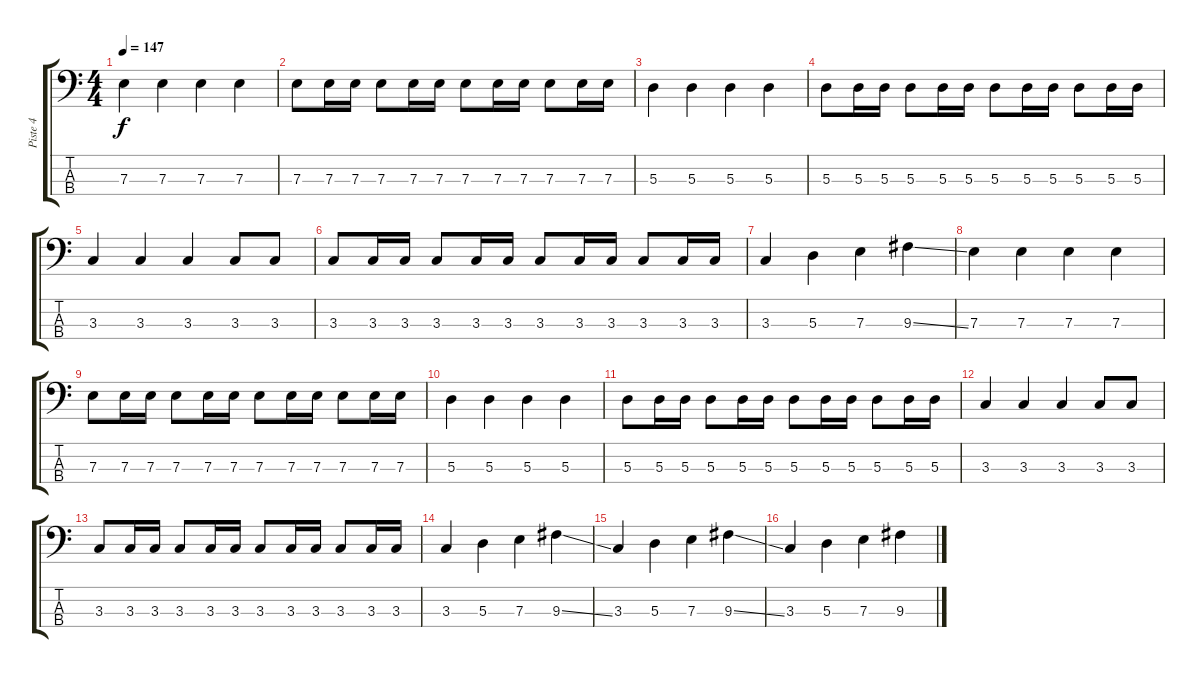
\track ("Piste 4" "Piste 4") {instrument electricbassfinger}
\staff {score tabs}
\tuning (G2 D2 A1 E1) {hide}
\ts (4 4)
\tempo 147
\clef f4
\ks c
7.3.4{dy f instrument electricbassfinger} 7.3.4 7.3.4 7.3.4 |
7.3.8 7.3.16 7.3.16 7.3.8 7.3.16 7.3.16 7.3.8 7.3.16 7.3.16 7.3.8 7.3.16 7.3.16 |
5.3.4 5.3.4 5.3.4 5.3.4 |
5.3.8 5.3.16 5.3.16 5.3.8 5.3.16 5.3.16 5.3.8 5.3.16 5.3.16 5.3.8 5.3.16 5.3.16 |
3.3.4 3.3.4 3.3.4 3.3.8 3.3.8 |
3.3.8 3.3.16 3.3.16 3.3.8 3.3.16 3.3.16 3.3.8 3.3.16 3.3.16 3.3.8 3.3.16 3.3.16 |
3.3.4 5.3.4 7.3.4 9.3{ss}.4 |
7.3.4 7.3.4 7.3.4 7.3.4 |
7.3.8 7.3.16 7.3.16 7.3.8 7.3.16 7.3.16 7.3.8 7.3.16 7.3.16 7.3.8 7.3.16 7.3.16 |
5.3.4 5.3.4 5.3.4 5.3.4 |
5.3.8 5.3.16 5.3.16 5.3.8 5.3.16 5.3.16 5.3.8 5.3.16 5.3.16 5.3.8 5.3.16 5.3.16 |
3.3.4 3.3.4 3.3.4 3.3.8 3.3.8 |
3.3.8 3.3.16 3.3.16 3.3.8 3.3.16 3.3.16 3.3.8 3.3.16 3.3.16 3.3.8 3.3.16 3.3.16 |
3.3.4 5.3.4 7.3.4 9.3{ss}.4 |
3.3.4 5.3.4 7.3.4 9.3{ss}.4 |
3.3.4 5.3.4 7.3.4 9.3{ss}.4
